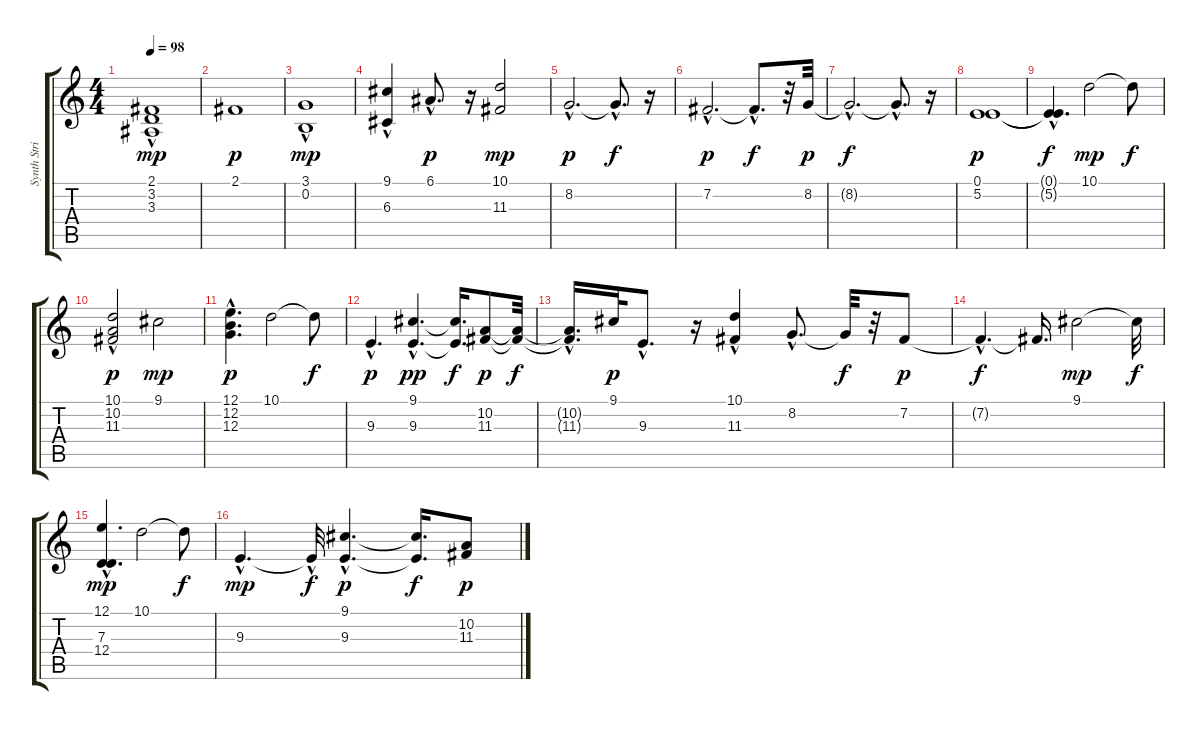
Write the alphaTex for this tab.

\track ("Synth Strings" "Synth Stri") {instrument synthstrings1}
\staff {score tabs}
\tuning (E4 B3 G3 D3 A2 E2) {hide}
\ts (4 4)
\tempo 98
\clef g2
\ks c
(2.1 3.2 3.3{hac}).1{dy mp} |
2.1.1{dy p} |
(3.1 0.2{hac}).1{dy mp} |
(9.1{hac} 6.3{hac}).4 6.1{hac}.8{d dy p} r.16 (10.1 11.3).2{dy mp} |
8.2{hac}.2{d dy p} 8.2{hac t}.8{d dy f} r.16 |
7.2{hac}.2{d dy p} 7.2{hac t}.8{d dy f} r.32 8.2.32{dy p} |
8.2{hac t}.2{d dy f} 8.2{hac t}.8{d} r.16 |
(0.1 5.2).1{dy p} |
(0.1{hac t} 5.2{t}).4{d dy f} 10.1.2{dy mp} 10.1{t}.8{dy f} |
(10.1 10.2 11.3{hac}).2{dy p} 9.1.2{dy mp} |
(12.1{hac} 12.2 12.3).4{d dy p} 10.1.2 10.1{t}.8{dy f} |
9.3{hac}.4{d dy p} (9.1{hac} 9.3{hac}).4{d dy pp} (9.1{t} 9.3{t}).16{d dy f} (10.2 11.3).8{dy p} (10.2{t} 11.3{t}).32{dy f} |
(10.2{hac t} 11.3{t}).16{d} 9.1.32{dy p} 9.3{hac}.8{d} r.16 (10.1 11.3{hac}).4 8.2{hac}.8{d} 8.2{t}.32{dy f} r.32 7.2.8{dy p} |
7.2{hac t}.4{d dy f} 7.2{t}.16{d} 9.1.2{dy mp} 9.1{t}.32{dy f} |
(12.1{hac} 7.3 12.4).4{d dy mp} 10.1.2 10.1{t}.8{dy f} |
9.3{hac}.4{d dy mp} 9.3{hac t}.32{dy f} (9.1{hac} 9.3{hac}).4{d dy p} (9.1{t} 9.3{t}).16{d dy f} (10.2 11.3).8{dy p}
